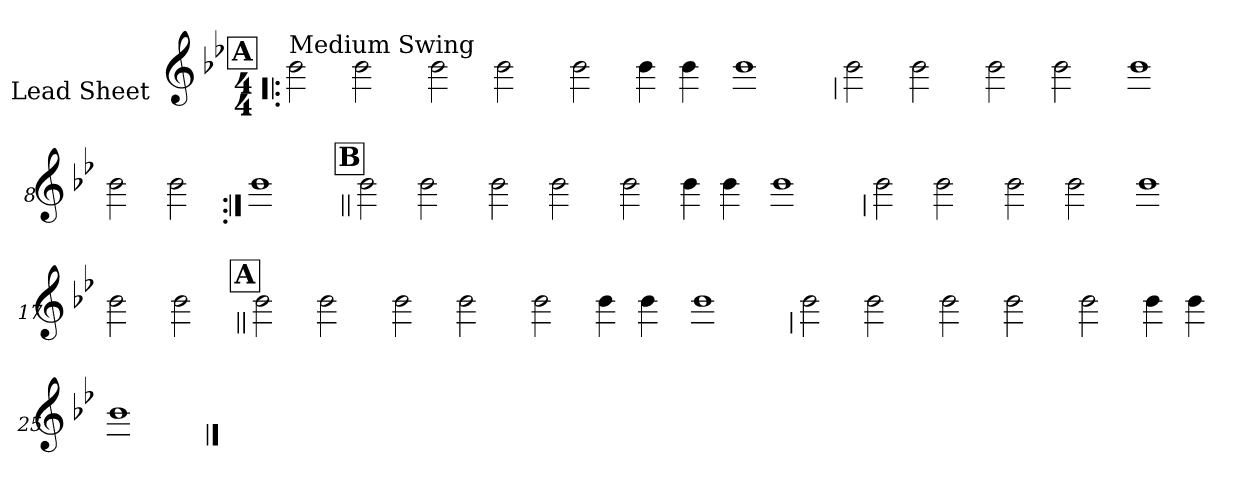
**kern
*part1
*staff1
*I"Lead Sheet
*stria0
*clefG2
*k[b-e-]
*B-:
*M4/4
!!LO:REH:place=s1:a:t=A
=1!|:
!LO:TX:a:t=Medium Swing
2b-
2b-
=2-
2b-
2b-
=3-
2b-
4b-
4b-
=4-
1b-
!!LO:LB:g=z
=5
2b-
2b-
=6-
2b-
2b-
=7-
1b-
=8-
2b-
2b-
!!LO:LB:g=z
=9:|!
1b-
!!LO:LB:g=z
!!LO:REH:place=s1:a:t=B
=10||
2b-
2b-
=11-
2b-
2b-
=12-
2b-
4b-
4b-
=13-
1b-
!!LO:LB:g=z
=14
2b-
2b-
=15-
2b-
2b-
=16-
1b-
=17-
2b-
2b-
!!LO:LB:g=z
!!LO:REH:place=s1:a:t=A
=18||
2b-
2b-
=19-
2b-
2b-
=20-
2b-
4b-
4b-
=21-
1b-
!!LO:LB:g=z
=22
2b-
2b-
=23-
2b-
2b-
=24-
2b-
4b-
4b-
=25-
1b-
==
*-
